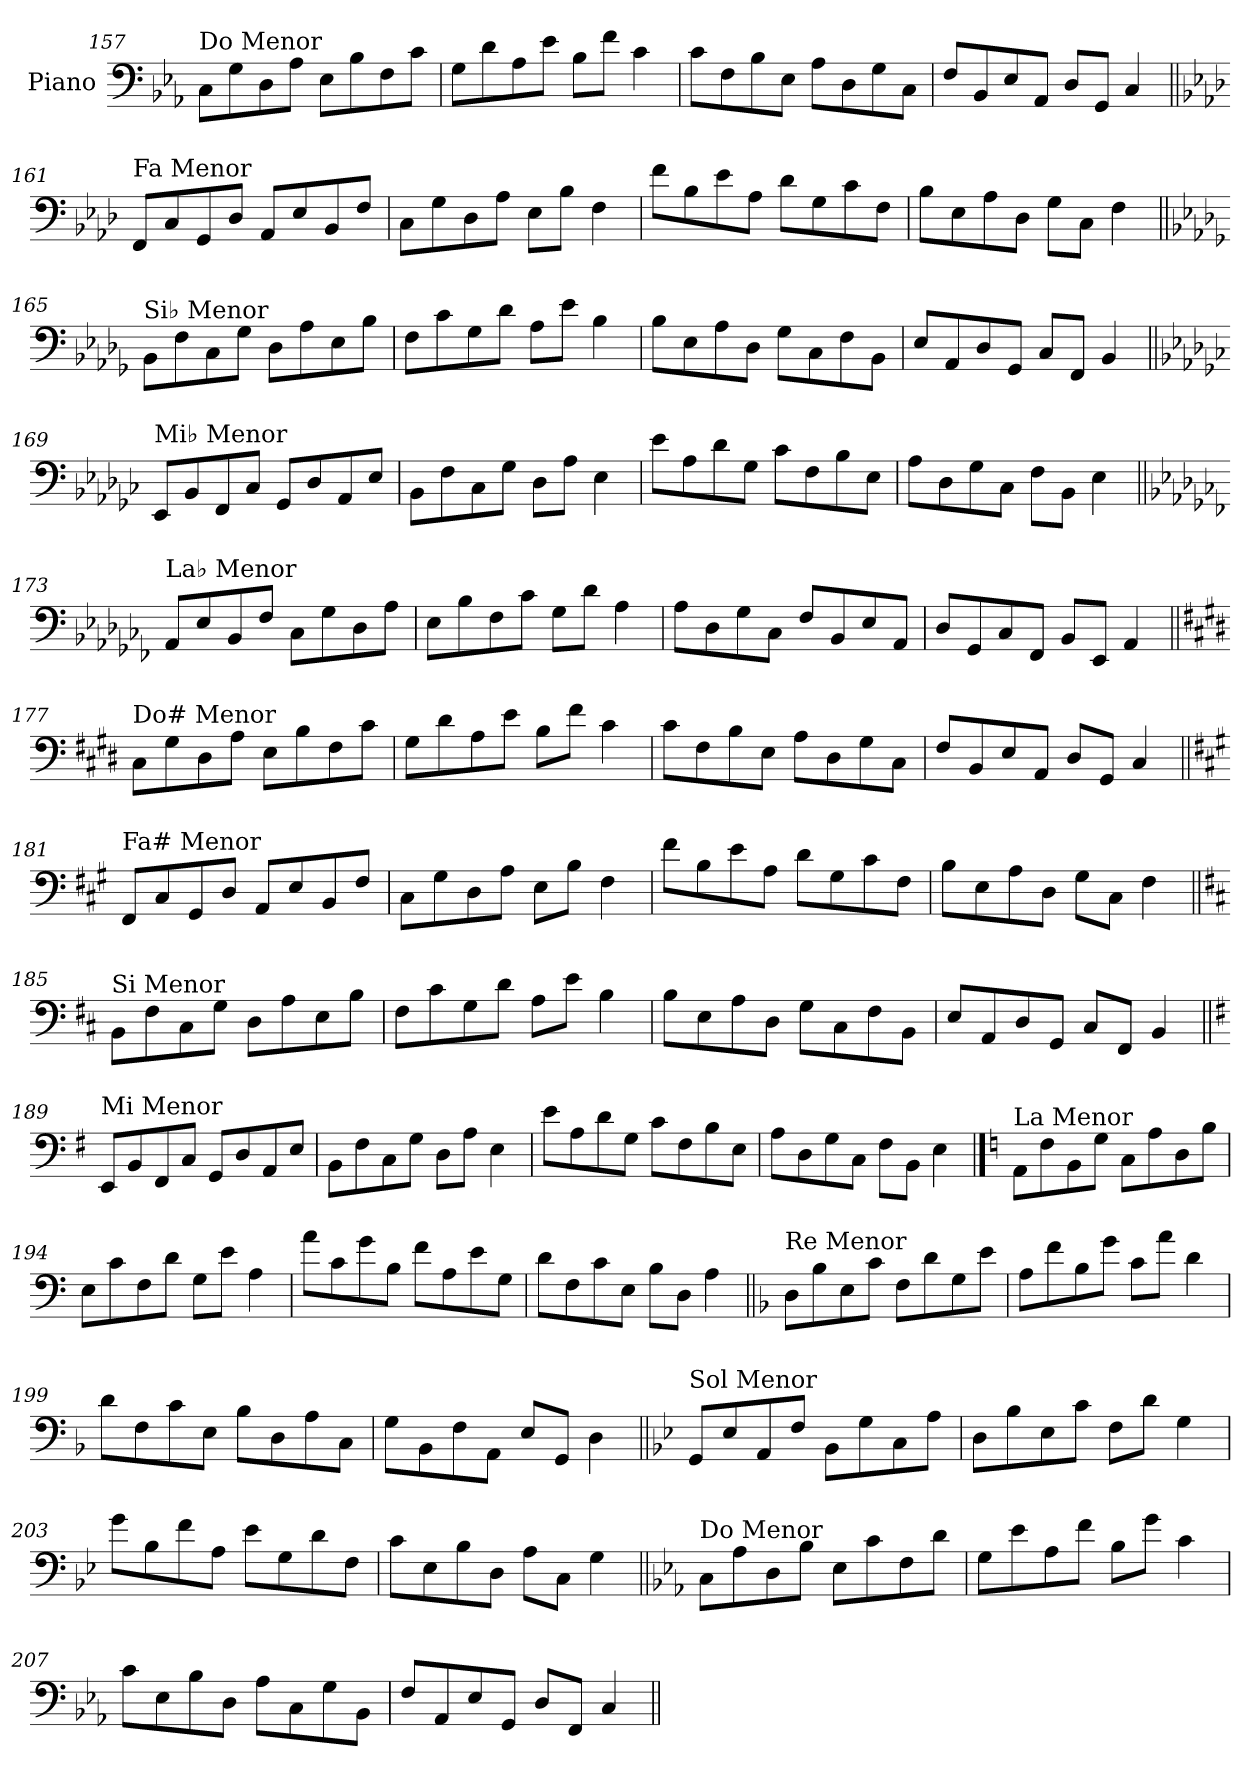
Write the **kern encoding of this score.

**kern
*part1
*staff1
*I"Piano
*I'Pno.
!!LO:LB:g=z
*clefF4
*k[b-e-a-]
=157
!LO:TX:a:t=Do Menor
8C\L
8G\
8D\
8A-\J
8E-\L
8B-\
8F\
8c\J
=158
8G\L
8d\
8A-\
8e-\J
8B-\L
8f\J
4c\
=159
8c\L
8F\
8B-\
8E-\J
8A-\L
8D\
8G\
8C\J
=160
8F/L
8BB-/
8E-/
8AA-/J
8D/L
8GG/J
4C/
!!LO:LB:g=z
=161||
*k[b-e-a-d-]
!LO:TX:a:t=Fa Menor
8FF/L
8C/
8GG/
8D-/J
8AA-/L
8E-/
8BB-/
8F/J
=162
8C\L
8G\
8D-\
8A-\J
8E-\L
8B-\J
4F\
=163
8f\L
8B-\
8e-\
8A-\J
8d-\L
8G\
8c\
8F\J
=164
8B-\L
8E-\
8A-\
8D-\J
8G\L
8C\J
4F\
!!LO:LB:g=z
=165||
*k[b-e-a-d-g-]
!LO:TX:a:t=Si♭ Menor
8BB-\L
8F\
8C\
8G-\J
8D-\L
8A-\
8E-\
8B-\J
=166
8F\L
8c\
8G-\
8d-\J
8A-\L
8e-\J
4B-\
=167
8B-\L
8E-\
8A-\
8D-\J
8G-\L
8C\
8F\
8BB-\J
=168
8E-/L
8AA-/
8D-/
8GG-/J
8C/L
8FF/J
4BB-/
!!LO:LB:g=z
=169||
*k[b-e-a-d-g-c-]
!LO:TX:a:t=Mi♭ Menor
8EE-/L
8BB-/
8FF/
8C-/J
8GG-/L
8D-/
8AA-/
8E-/J
=170
8BB-\L
8F\
8C-\
8G-\J
8D-\L
8A-\J
4E-\
=171
8e-\L
8A-\
8d-\
8G-\J
8c-\L
8F\
8B-\
8E-\J
=172
8A-\L
8D-\
8G-\
8C-\J
8F\L
8BB-\J
4E-\
!!LO:LB:g=z
=173||
*k[b-e-a-d-g-c-f-]
!LO:TX:a:t=La♭ Menor
8AA-/L
8E-/
8BB-/
8F-/J
8C-\L
8G-\
8D-\
8A-\J
=174
8E-\L
8B-\
8F-\
8c-\J
8G-\L
8d-\J
4A-\
=175
8A-\L
8D-\
8G-\
8C-\J
8F-/L
8BB-/
8E-/
8AA-/J
=176
8D-/L
8GG-/
8C-/
8FF-/J
8BB-/L
8EE-/J
4AA-/
!!LO:LB:g=z
=177||
*k[f#c#g#d#]
!LO:TX:a:t=Do# Menor
8C#\L
8G#\
8D#\
8A\J
8E\L
8B\
8F#\
8c#\J
=178
8G#\L
8d#\
8A\
8e\J
8B\L
8f#\J
4c#\
=179
8c#\L
8F#\
8B\
8E\J
8A\L
8D#\
8G#\
8C#\J
=180
8F#/L
8BB/
8E/
8AA/J
8D#/L
8GG#/J
4C#/
!!LO:LB:g=z
=181||
*k[f#c#g#]
!LO:TX:a:t=Fa# Menor
8FF#/L
8C#/
8GG#/
8D/J
8AA/L
8E/
8BB/
8F#/J
=182
8C#\L
8G#\
8D\
8A\J
8E\L
8B\J
4F#\
=183
8f#\L
8B\
8e\
8A\J
8d\L
8G#\
8c#\
8F#\J
=184
8B\L
8E\
8A\
8D\J
8G#\L
8C#\J
4F#\
!!LO:LB:g=z
=185||
*k[f#c#]
!LO:TX:a:t=Si Menor
8BB\L
8F#\
8C#\
8G\J
8D\L
8A\
8E\
8B\J
=186
8F#\L
8c#\
8G\
8d\J
8A\L
8e\J
4B\
=187
8B\L
8E\
8A\
8D\J
8G\L
8C#\
8F#\
8BB\J
=188
8E/L
8AA/
8D/
8GG/J
8C#/L
8FF#/J
4BB/
!!LO:LB:g=z
=189||
*k[f#]
!LO:TX:a:t=Mi Menor
8EE/L
8BB/
8FF#/
8C/J
8GG/L
8D/
8AA/
8E/J
=190
8BB\L
8F#\
8C\
8G\J
8D\L
8A\J
4E\
=191
8e\L
8A\
8d\
8G\J
8c\L
8F#\
8B\
8E\J
=192
8A\L
8D\
8G\
8C\J
8F#\L
8BB\J
4E\
!!LO:PB:g=z
==193
*k[]
!LO:TX:a:t=La Menor
8AA\L
8F\
8BB\
8G\J
8C\L
8A\
8D\
8B\J
=194
8E\L
8c\
8F\
8d\J
8G\L
8e\J
4A\
=195
8a\L
8c\
8g\
8B\J
8f\L
8A\
8e\
8G\J
=196
8d\L
8F\
8c\
8E\J
8B\L
8D\J
4A\
!!LO:LB:g=z
=197||
*k[b-]
!LO:TX:a:t=Re Menor
8D\L
8B-\
8E\
8c\J
8F\L
8d\
8G\
8e\J
=198
8A\L
8f\
8B-\
8g\J
8c\L
8a\J
4d\
=199
8d\L
8F\
8c\
8E\J
8B-\L
8D\
8A\
8C\J
=200
8G\L
8BB-\
8F\
8AA\J
8E/L
8GG/J
4D\
!!LO:LB:g=z
=201||
*k[b-e-]
!LO:TX:a:t=Sol Menor
8GG/L
8E-/
8AA/
8F/J
8BB-\L
8G\
8C\
8A\J
=202
8D\L
8B-\
8E-\
8c\J
8F\L
8d\J
4G\
=203
8g\L
8B-\
8f\
8A\J
8e-\L
8G\
8d\
8F\J
=204
8c\L
8E-\
8B-\
8D\J
8A\L
8C\J
4G\
!!LO:LB:g=z
=205||
*k[b-e-a-]
!LO:TX:a:t=Do Menor
8C\L
8A-\
8D\
8B-\J
8E-\L
8c\
8F\
8d\J
=206
8G\L
8e-\
8A-\
8f\J
8B-\L
8g\J
4c\
=207
8c\L
8E-\
8B-\
8D\J
8A-\L
8C\
8G\
8BB-\J
=208
8F/L
8AA-/
8E-/
8GG/J
8D/L
8FF/J
4C/
=||
*-
